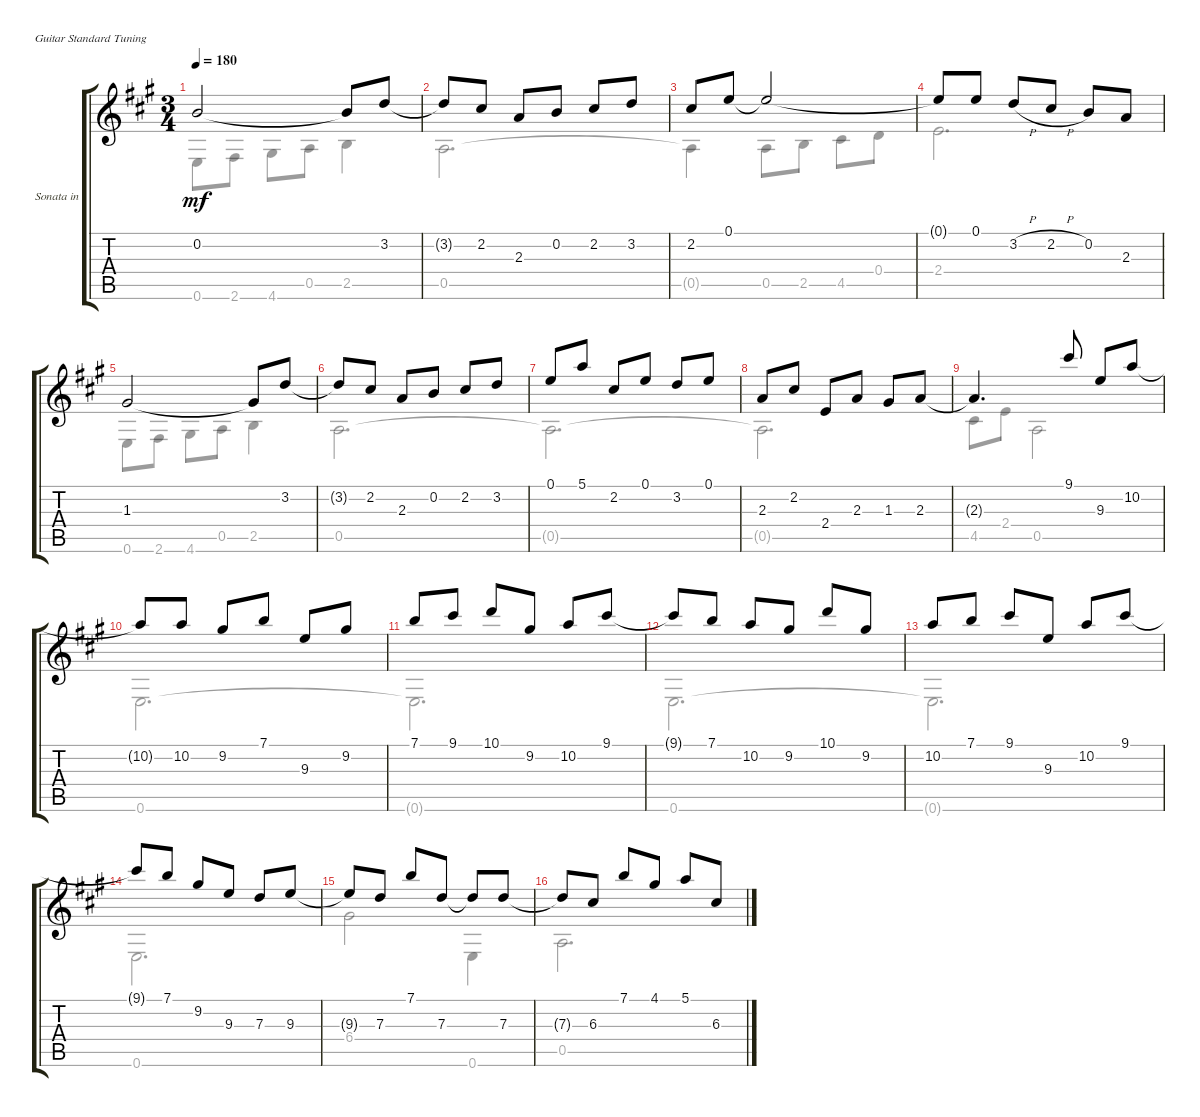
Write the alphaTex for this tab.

\bracketExtendMode groupsimilarinstruments
\firstSystemTrackNameOrientation horizontal
\otherSystemsTrackNameOrientation horizontal
\track ("Sonata in F# - Courante" "Sonata in ") {instrument acousticguitarnylon}
\staff {score tabs}
\tuning (E4 B3 G3 D3 A2 E2)
\voice
\ts (3 4)
\tempo 180
\clef g2
\ks a
0.2{t}.2{dy mf} 0.2{t}.8 3.2.8 |
3.2{t}.8 2.2.8 2.3.8 0.2.8 2.2.8 3.2.8 |
2.2.8 0.1.8 0.1{t}.2 |
0.1{t}.8 0.1.8 3.2{h}.8 2.2{h}.8 0.2.8 2.3.8 |
1.3.2 1.3{t}.8 3.2.8 |
3.2{t}.8 2.2.8 2.3.8 0.2.8 2.2.8 3.2.8 |
0.1.8 5.1.8 2.2.8 0.1.8 3.2.8 0.1.8 |
2.3.8 2.2.8 2.4.8 2.3.8 1.3.8 2.3.8 |
2.3{t}.4{d} 9.1.8 9.3.8 10.2.8 |
10.2{t}.8 10.2.8 9.2.8 7.1.8 9.3.8 9.2.8 |
7.1.8 9.1.8 10.1.8 9.2.8 10.2.8 9.1.8 |
9.1{t}.8 7.1.8 10.2.8 9.2.8 10.1.8 9.2.8 |
10.2.8 7.1.8 9.1.8 9.3.8 10.2.8 9.1.8 |
9.1{t}.8 7.1.8 9.2.8 9.3.8 7.3.8 9.3.8 |
9.3{t}.8 7.3.8 7.1.8 7.3.8 7.3{t}.8 7.3.8 |
7.3{t}.8 6.3.8 7.1.8 4.1.8 5.1.8 6.3.8
\voice
\clef g2
\ottava regular
\simile none
\ks a
0.6.8{dy mf} 2.6.8 4.6.8 0.5.8 2.5.4 |
0.5.2{d} |
0.5{t}.4 0.5.8 2.5.8 4.5.8 0.4.8 |
2.4.2{d} |
0.6.8 2.6.8 4.6.8 0.5.8 2.5.4 |
0.5.2{d} |
0.5{t}.2{d} |
0.5{t}.2{d} |
4.5.8 2.4.8 0.5.2 |
0.6.2{d} |
0.6{t}.2{d} |
0.6.2{d} |
0.6{t}.2{d} |
0.6.2{d} |
6.4.2 0.6.4 |
0.5.2{d}
